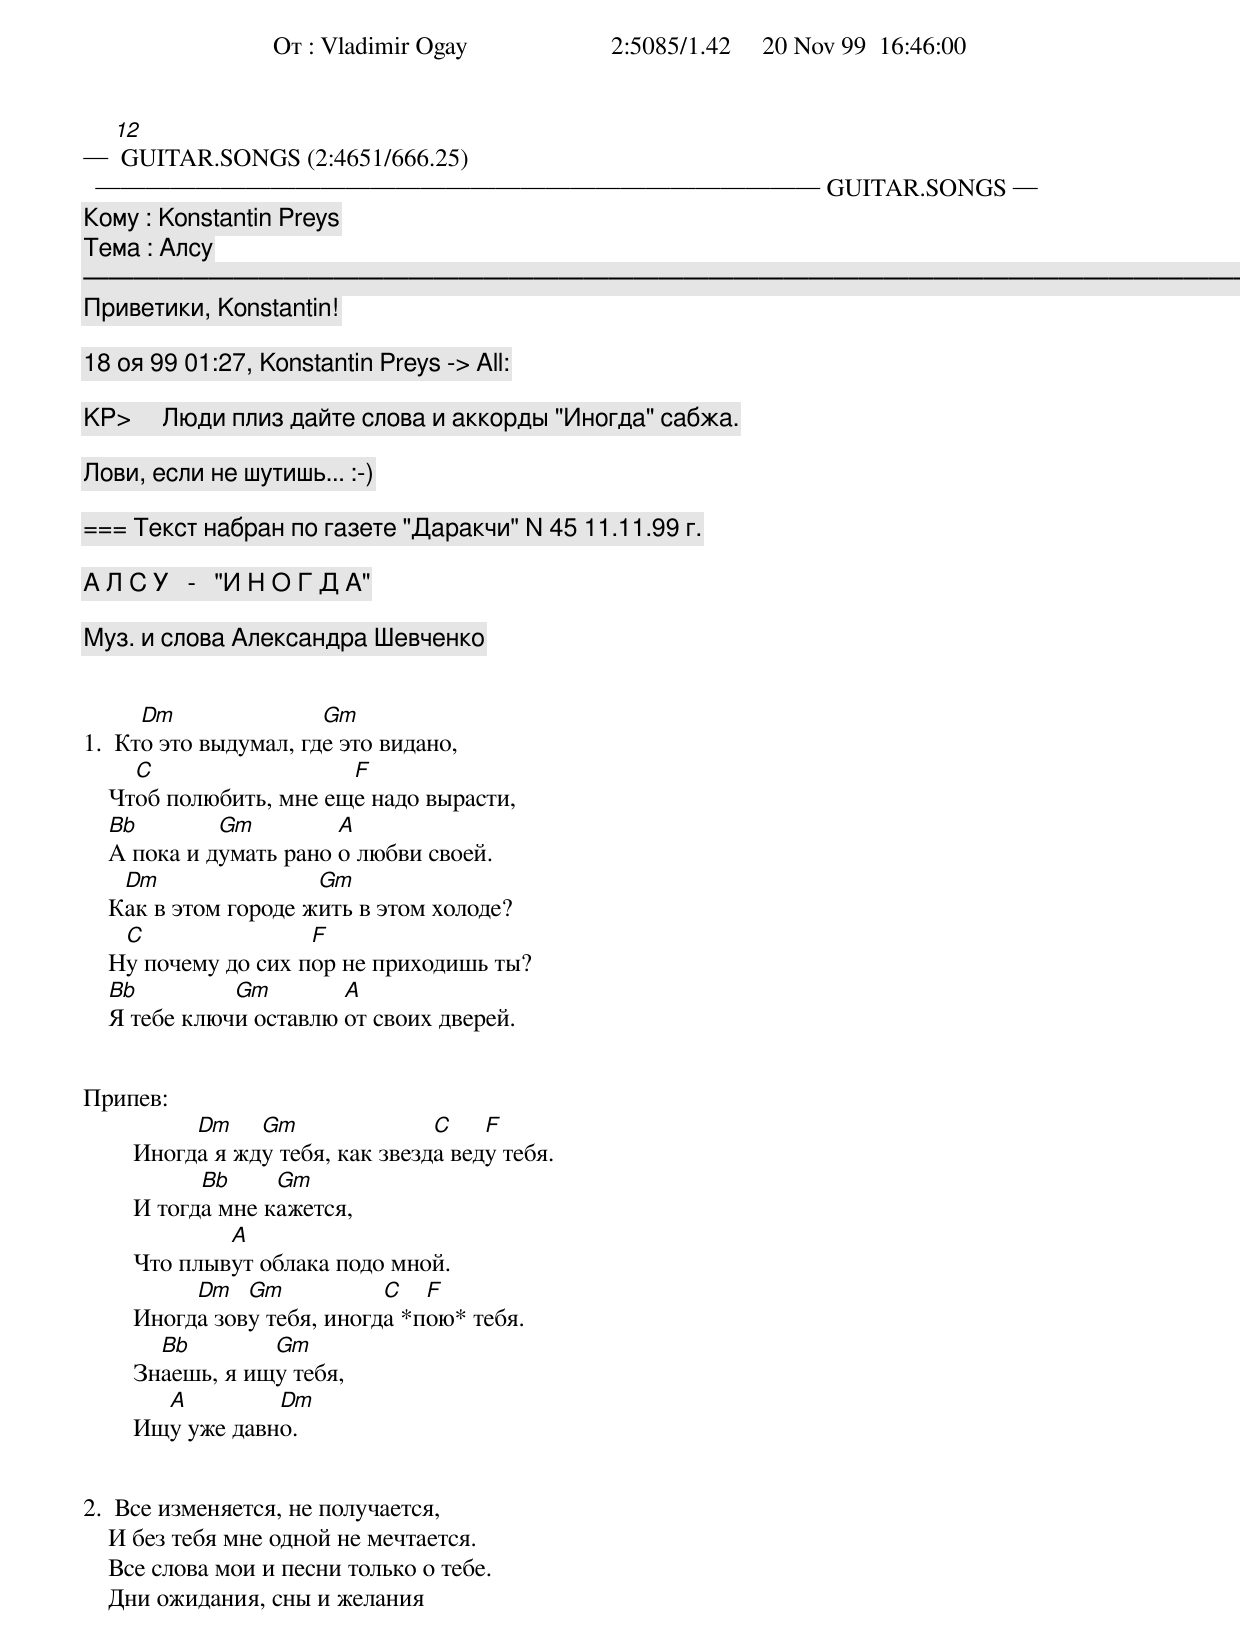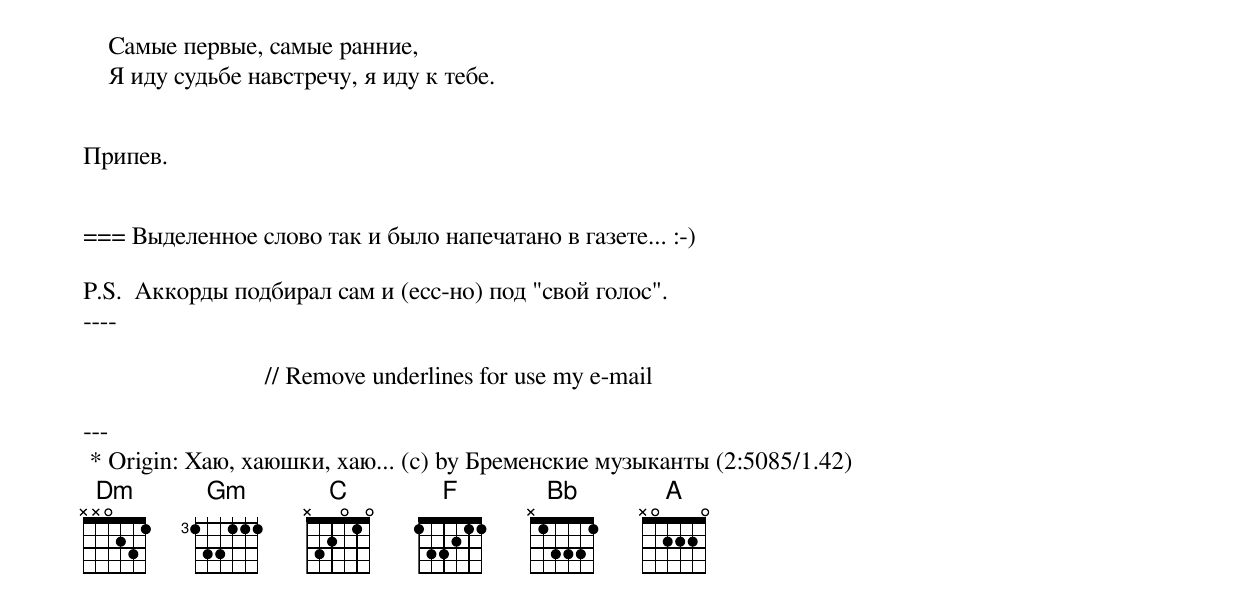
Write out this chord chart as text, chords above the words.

─ [12] GUITAR.SONGS (2:4651/666.25) ───────────────────────────── GUITAR.SONGS ─
   От : Vladimir Ogay                       2:5085/1.42     20 Nov 99  16:46:00
 Кому : Konstantin Preys
 Тема : Алсу
────────────────────────────────────────────────────────────────────────────────
Приветики, Konstantin!

18 оя 99 01:27, Konstantin Preys -> All:

 KP>     Люди плиз дайте слова и аккорды "Иногда" сабжа.

Лови, если не шутишь... :-)

=== Текст набран по газете "Даракчи" N 45 11.11.99 г.

         А Л С У   -   "И H О Г Д А"

     Муз. и слова Александра Шевченко


      Dm               Gm
1.  Кто это выдумал, где это видано,
      C                  F
    Чтоб полюбить, мне еще надо вырасти,
    Bb        Gm         A
    А пока и думать рано о любви своей.
     Dm                Gm
    Как в этом городе жить в этом холоде?
     C                F
    Hу почему до сих пор не приходишь ты?
    Bb         Gm        A
    Я тебе ключи оставлю от своих дверей.


Припев:
             Dm    Gm               C    F
        Иногда я жду тебя, как звезда веду тебя.
              Bb     Gm
        И тогда мне кажется,
                A
        Что плывут облака подо мной.
             Dm   Gm           C   F
        Иногда зову тебя, иногда *пою* тебя.
          Bb        Gm
        Знаешь, я ищу тебя,
          A         Dm
        Ищу уже давно.


2.  Все изменяется, не получается,
    И без тебя мне одной не мечтается.
    Все слова мои и песни только о тебе.
    Дни ожидания, сны и желания
    Самые первые, самые ранние,
    Я иду судьбе навстречу, я иду к тебе.


Припев.


=== Выделенное слово так и было напечатано в газете... :-)

P.S.  Аккорды подбирал сам и (есс-но) под "свой голос".
----

Hу, хопчик... Владимир.      [_ovrdan_@mail.ru]       [ICQ: 45598958]
                             // Remove underlines for use my e-mail

---
 * Origin: Хаю, хаюшки, хаю... (c) by Бременские музыканты (2:5085/1.42)
